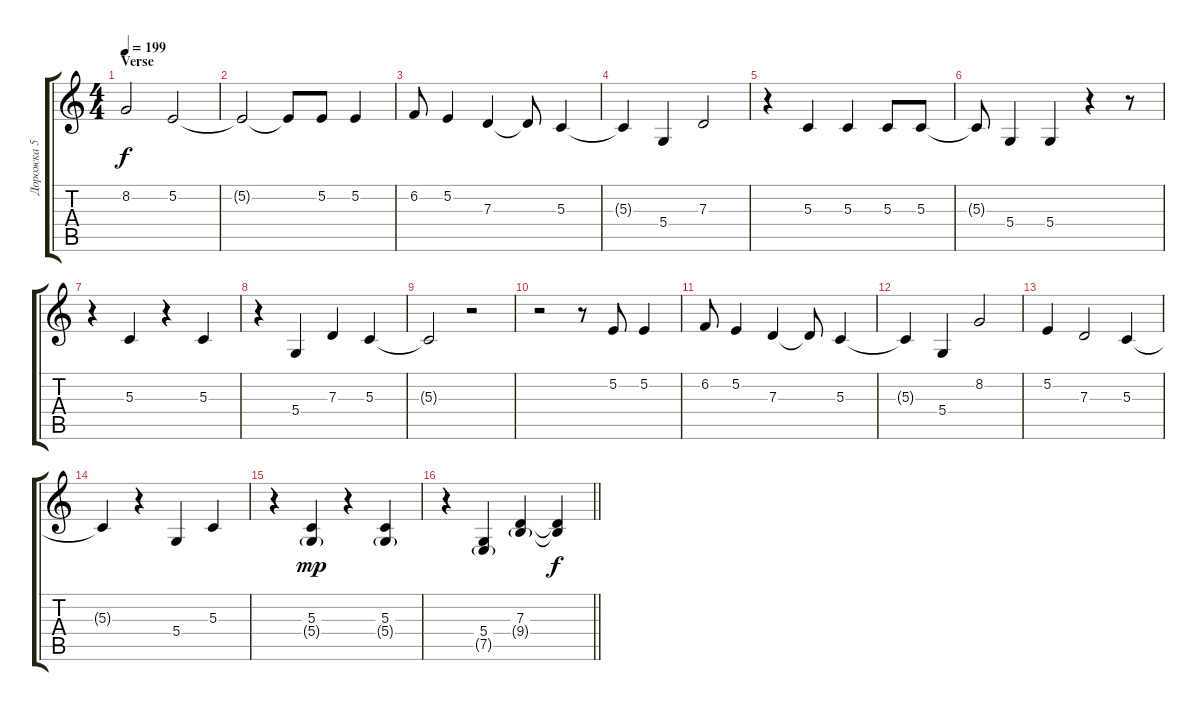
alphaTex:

\track ("Дорожка 5" "Дорожка 5") {instrument altosax}
\staff {score tabs}
\tuning (E4 B3 G3 D3 A2 E2) {hide}
\ts (4 4)
\section ("" "Verse")
\tempo 199
\clef g2
\ks c
8.2.2{dy f} 5.2.2 |
5.2{t}.2 5.2{t}.8 5.2.8 5.2.4 |
6.2.8 5.2.4 7.3.4 7.3{t}.8 5.3.4 |
5.3{t}.4 5.4.4 7.3.2 |
r.4 5.3.4 5.3.4 5.3.8 5.3.8 |
5.3{t}.8 5.4.4 5.4.4 r.4 r.8 |
r.4 5.3.4 r.4 5.3.4 |
r.4 5.4.4 7.3.4 5.3.4 |
5.3{t}.2 r.2 |
r.2 r.8 5.2.8 5.2.4 |
6.2.8 5.2.4 7.3.4 7.3{t}.8 5.3.4 |
5.3{t}.4 5.4.4 8.2.2 |
5.2.4 7.3.2 5.3.4 |
5.3{t}.4 r.4 5.4.4 5.3.4 |
r.4 (5.3 5.4{g}).4{dy mp} r.4 (5.3 5.4{g}).4 |
\barLineRight lightlight
r.4 (5.4 7.5{g}).4 (7.3 9.4{g}).4 (7.3{t} 9.4{t}).4{dy f}
